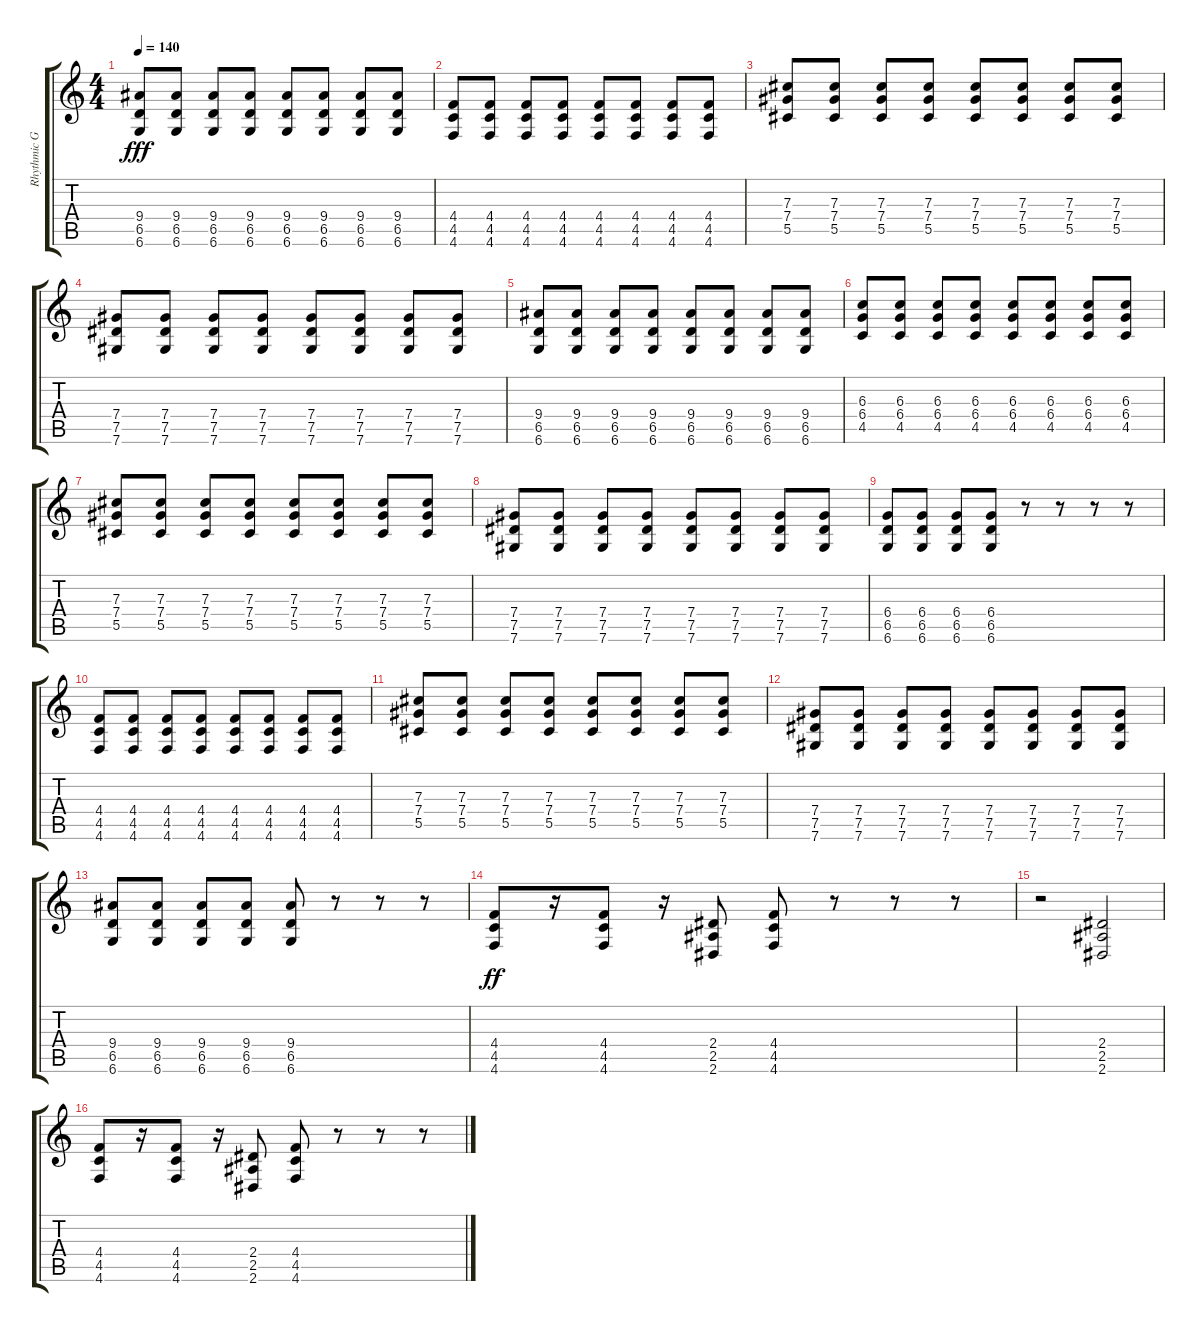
\track ("Rhythmic Guitar" "Rhythmic G") {instrument overdrivenguitar}
\staff {score tabs}
\tuning (Eb4 Bb3 Gb3 Db3 Ab2 Db2) {hide}
\ts (4 4)
\tempo 140
\clef g2
\ks c
(9.4 6.5 6.6).8{dy fff} (9.4 6.5 6.6).8 (9.4 6.5 6.6).8 (9.4 6.5 6.6).8 (9.4 6.5 6.6).8 (9.4 6.5 6.6).8 (9.4 6.5 6.6).8 (9.4 6.5 6.6).8 |
(4.4 4.5 4.6).8 (4.4 4.5 4.6).8 (4.4 4.5 4.6).8 (4.4 4.5 4.6).8 (4.4 4.5 4.6).8 (4.4 4.5 4.6).8 (4.4 4.5 4.6).8 (4.4 4.5 4.6).8 |
(7.3 7.4 5.5).8 (7.3 7.4 5.5).8 (7.3 7.4 5.5).8 (7.3 7.4 5.5).8 (7.3 7.4 5.5).8 (7.3 7.4 5.5).8 (7.3 7.4 5.5).8 (7.3 7.4 5.5).8 |
(7.4 7.5 7.6).8 (7.4 7.5 7.6).8 (7.4 7.5 7.6).8 (7.4 7.5 7.6).8 (7.4 7.5 7.6).8 (7.4 7.5 7.6).8 (7.4 7.5 7.6).8 (7.4 7.5 7.6).8 |
(9.4 6.5 6.6).8 (9.4 6.5 6.6).8 (9.4 6.5 6.6).8 (9.4 6.5 6.6).8 (9.4 6.5 6.6).8 (9.4 6.5 6.6).8 (9.4 6.5 6.6).8 (9.4 6.5 6.6).8 |
(6.3 6.4 4.5).8 (6.3 6.4 4.5).8 (6.3 6.4 4.5).8 (6.3 6.4 4.5).8 (6.3 6.4 4.5).8 (6.3 6.4 4.5).8 (6.3 6.4 4.5).8 (6.3 6.4 4.5).8 |
(7.3 7.4 5.5).8 (7.3 7.4 5.5).8 (7.3 7.4 5.5).8 (7.3 7.4 5.5).8 (7.3 7.4 5.5).8 (7.3 7.4 5.5).8 (7.3 7.4 5.5).8 (7.3 7.4 5.5).8 |
(7.4 7.5 7.6).8 (7.4 7.5 7.6).8 (7.4 7.5 7.6).8 (7.4 7.5 7.6).8 (7.4 7.5 7.6).8 (7.4 7.5 7.6).8 (7.4 7.5 7.6).8 (7.4 7.5 7.6).8 |
(6.4 6.5 6.6).8 (6.4 6.5 6.6).8 (6.4 6.5 6.6).8 (6.4 6.5 6.6).8 r.8 r.8 r.8 r.8 |
(4.4 4.5 4.6).8 (4.4 4.5 4.6).8 (4.4 4.5 4.6).8 (4.4 4.5 4.6).8 (4.4 4.5 4.6).8 (4.4 4.5 4.6).8 (4.4 4.5 4.6).8 (4.4 4.5 4.6).8 |
(7.3 7.4 5.5).8 (7.3 7.4 5.5).8 (7.3 7.4 5.5).8 (7.3 7.4 5.5).8 (7.3 7.4 5.5).8 (7.3 7.4 5.5).8 (7.3 7.4 5.5).8 (7.3 7.4 5.5).8 |
(7.4 7.5 7.6).8 (7.4 7.5 7.6).8 (7.4 7.5 7.6).8 (7.4 7.5 7.6).8 (7.4 7.5 7.6).8 (7.4 7.5 7.6).8 (7.4 7.5 7.6).8 (7.4 7.5 7.6).8 |
(9.4 6.5 6.6).8 (9.4 6.5 6.6).8 (9.4 6.5 6.6).8 (9.4 6.5 6.6).8 (9.4 6.5 6.6).8 r.8 r.8 r.8 |
(4.4 4.5 4.6).8{dy ff} r.16 (4.4 4.5 4.6).8 r.16 (2.4 2.5 2.6).8 (4.4 4.5 4.6).8 r.8 r.8 r.8 |
r.2 (2.4 2.5 2.6).2 |
(4.4 4.5 4.6).8 r.16 (4.4 4.5 4.6).8 r.16 (2.4 2.5 2.6).8 (4.4 4.5 4.6).8 r.8 r.8 r.8
